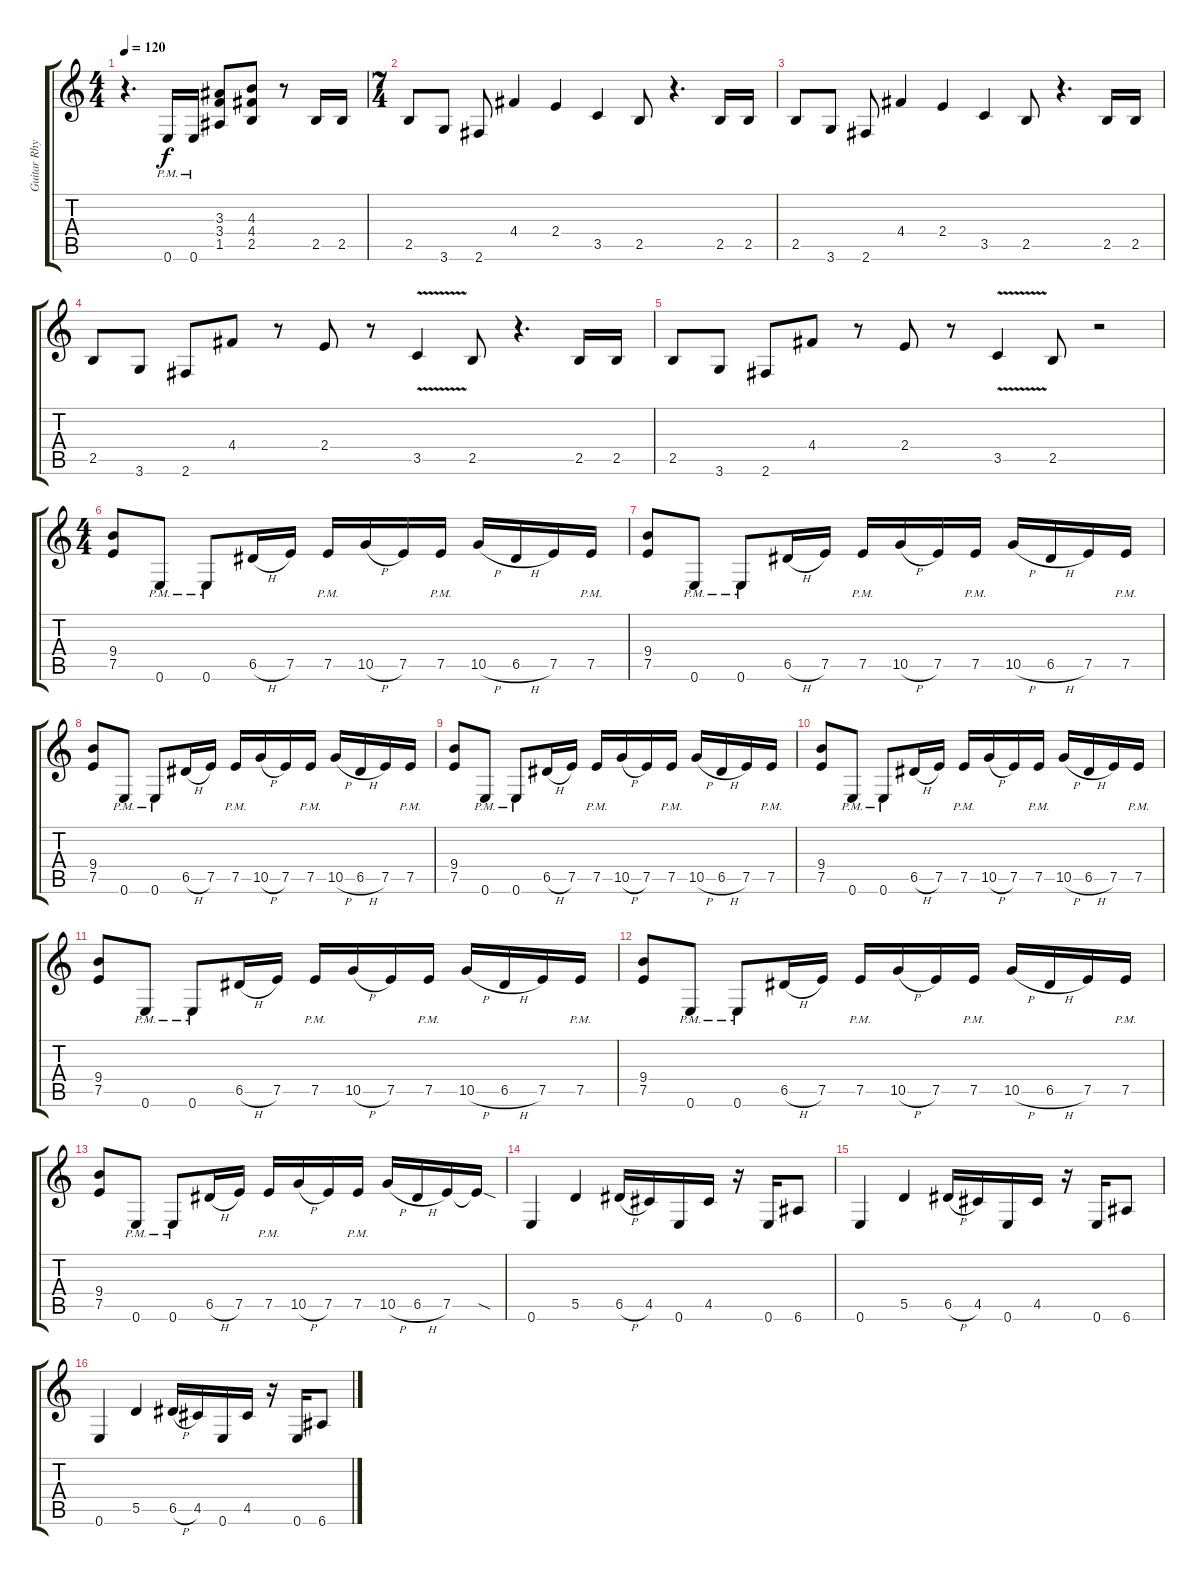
\track ("Guitar Rhythm" "Guitar Rhy") {instrument overdrivenguitar}
\staff {score tabs}
\tuning (E4 B3 G3 D3 A2 E2) {hide}
\ts (4 4)
\tempo 120
\clef g2
\ks c
r.4{d dy f} 0.6{pm}.16 0.6{pm}.16 (3.3 3.4 1.5).8 (4.3 4.4 2.5).8 r.8 2.5.16 2.5.16 |
\ts (7 4)
2.5.8 3.6.8 2.6.8 4.4.4 2.4.4 3.5.4 2.5.8 r.4{d} 2.5.16 2.5.16 |
2.5.8 3.6.8 2.6.8 4.4.4 2.4.4 3.5.4 2.5.8 r.4{d} 2.5.16 2.5.16 |
2.5.8 3.6.8 2.6.8 4.4.8 r.8 2.4.8 r.8 3.5{v}.4 2.5.8 r.4{d} 2.5.16 2.5.16 |
2.5.8 3.6.8 2.6.8 4.4.8 r.8 2.4.8 r.8 3.5{v}.4 2.5.8 r.2 |
\ts (4 4)
(9.4 7.5).8 0.6{pm}.8 0.6{pm}.8 6.5{h}.16 7.5.16 7.5{pm}.16 10.5{h}.16 7.5.16 7.5{pm}.16 10.5{h}.16 6.5{h}.16 7.5.16 7.5{pm}.16 |
(9.4 7.5).8 0.6{pm}.8 0.6{pm}.8 6.5{h}.16 7.5.16 7.5{pm}.16 10.5{h}.16 7.5.16 7.5{pm}.16 10.5{h}.16 6.5{h}.16 7.5.16 7.5{pm}.16 |
(9.4 7.5).8 0.6{pm}.8 0.6{pm}.8 6.5{h}.16 7.5.16 7.5{pm}.16 10.5{h}.16 7.5.16 7.5{pm}.16 10.5{h}.16 6.5{h}.16 7.5.16 7.5{pm}.16 |
(9.4 7.5).8 0.6{pm}.8 0.6{pm}.8 6.5{h}.16 7.5.16 7.5{pm}.16 10.5{h}.16 7.5.16 7.5{pm}.16 10.5{h}.16 6.5{h}.16 7.5.16 7.5{pm}.16 |
(9.4 7.5).8 0.6{pm}.8 0.6{pm}.8 6.5{h}.16 7.5.16 7.5{pm}.16 10.5{h}.16 7.5.16 7.5{pm}.16 10.5{h}.16 6.5{h}.16 7.5.16 7.5{pm}.16 |
(9.4 7.5).8 0.6{pm}.8 0.6{pm}.8 6.5{h}.16 7.5.16 7.5{pm}.16 10.5{h}.16 7.5.16 7.5{pm}.16 10.5{h}.16 6.5{h}.16 7.5.16 7.5{pm}.16 |
(9.4 7.5).8 0.6{pm}.8 0.6{pm}.8 6.5{h}.16 7.5.16 7.5{pm}.16 10.5{h}.16 7.5.16 7.5{pm}.16 10.5{h}.16 6.5{h}.16 7.5.16 7.5{pm}.16 |
(9.4 7.5).8 0.6{pm}.8 0.6{pm}.8 6.5{h}.16 7.5.16 7.5{pm}.16 10.5{h}.16 7.5.16 7.5{pm}.16 10.5{h}.16 6.5{h}.16 7.5.16 7.5{sod t}.16 |
0.6.4 5.5.4 6.5{h}.16 4.5.16 0.6.16 4.5.16 r.16 0.6.16 6.6.8 |
0.6.4 5.5.4 6.5{h}.16 4.5.16 0.6.16 4.5.16 r.16 0.6.16 6.6.8 |
0.6.4 5.5.4 6.5{h}.16 4.5.16 0.6.16 4.5.16 r.16 0.6.16 6.6.8
